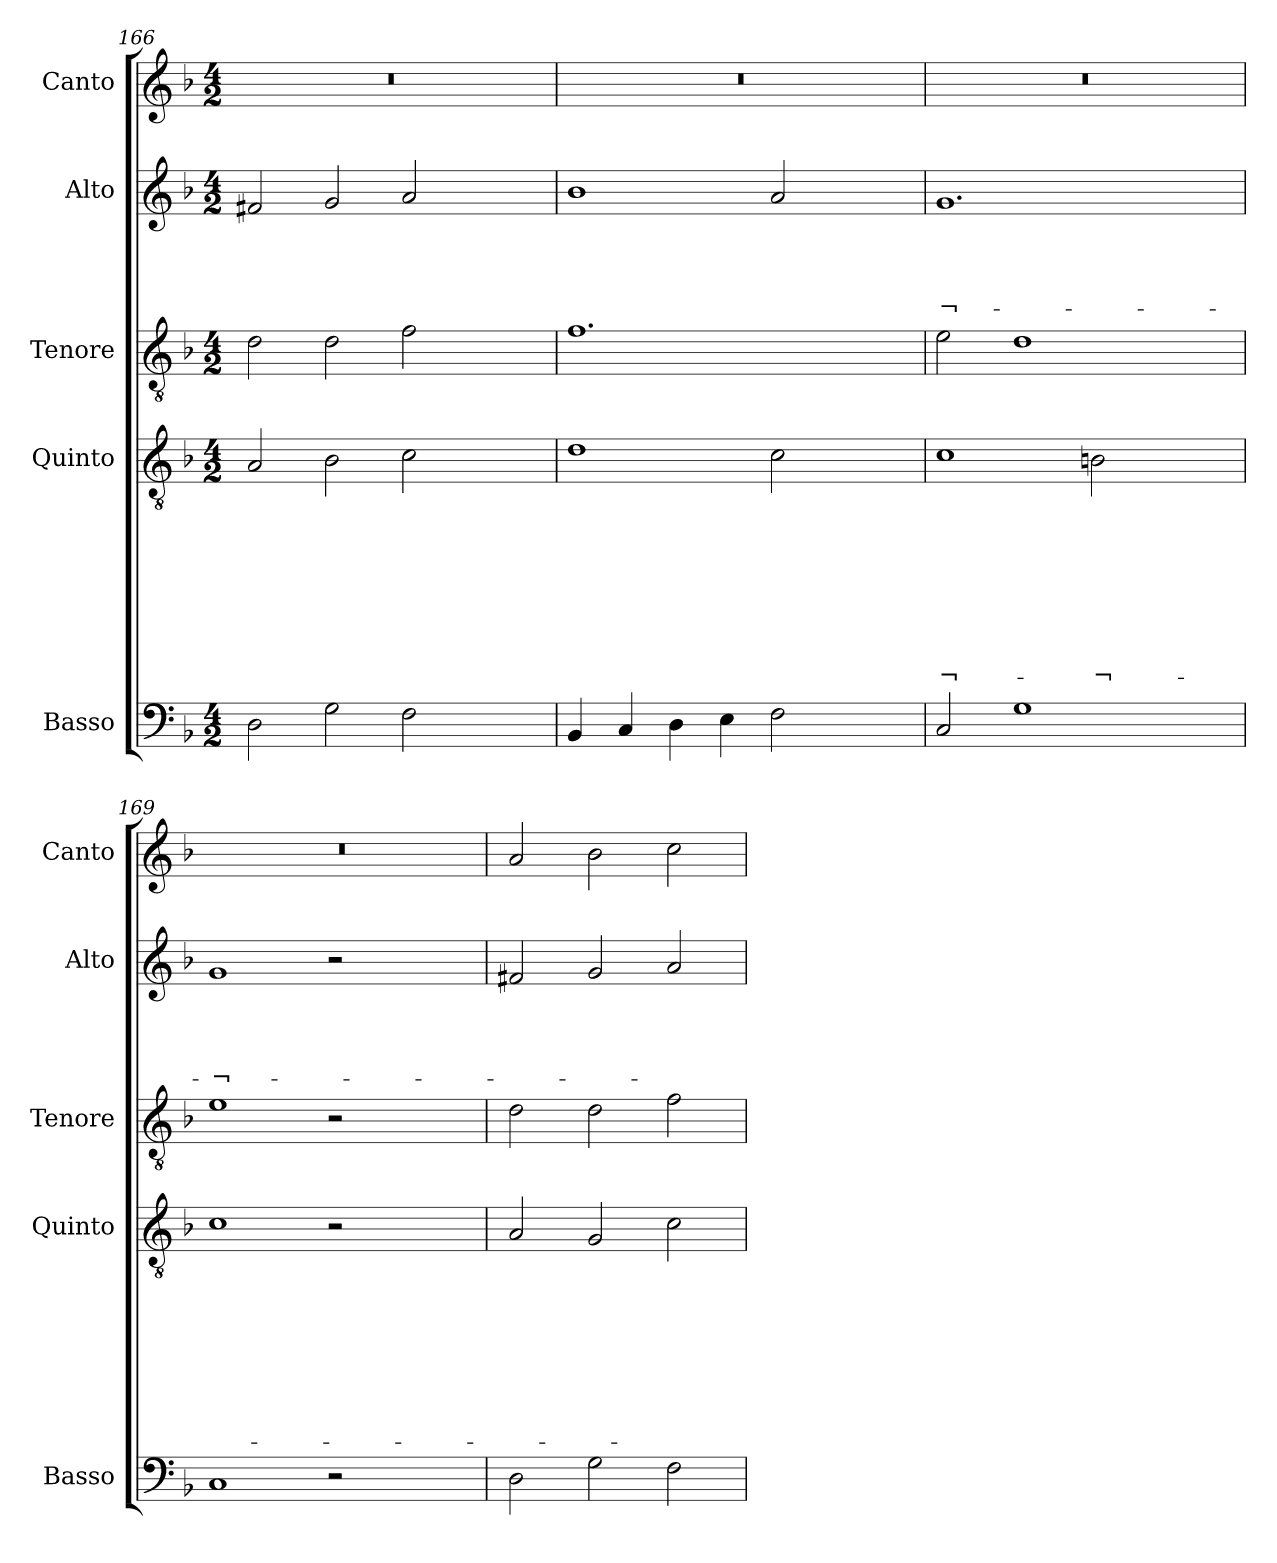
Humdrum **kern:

**kern	**kern	**text	**text	**text	**text	**text	**text	**text	**text	**kern	**kern	**text	**text	**text	**text	**kern
*part5	*part4	*part4	*part4	*part4	*part4	*part4	*part4	*part4	*part4	*part3	*part2	*part2	*part2	*part2	*part2	*part1
*staff5	*staff4	*staff4	*staff4	*staff4	*staff4	*staff4	*staff4	*staff4	*staff4	*staff3	*staff2	*staff2	*staff2	*staff2	*staff2	*staff1
*I"Basso	*I"Quinto	*	*	*	*	*	*	*	*	*I"Tenore	*I"Alto	*	*	*	*	*I"Canto
*I'Basso	*I'Quinto	*	*	*	*	*	*	*	*	*I'Tenore	*I'Alto	*	*	*	*	*I'Canto
*clefF4	*clefGv2	*	*	*	*	*	*	*	*	*clefGv2	*clefG2	*	*	*	*	*clefG2
*k[b-]	*k[b-]	*	*	*	*	*	*	*	*	*k[b-]	*k[b-]	*	*	*	*	*k[b-]
*F:	*F:	*	*	*	*	*	*	*	*	*F:	*F:	*	*	*	*	*F:
*M4/2	*M4/2	*	*	*	*	*	*	*	*	*M4/2	*M4/2	*	*	*	*	*M4/2
=166	=166	=166	=166	=166	=166	=166	=166	=166	=166	=166	=166	=166	=166	=166	=166	=166
!	!	!	!	!	!	!	!	!	!	!	!	!	!	!	!	!LO:N:vis=1
2D\	2A/	.	.	.	.	.	.	.	.	2d\	2f#X/	.	.	.	.	0r
2G\	2B-\	.	.	.	.	.	.	.	.	2d\	2g/	.	.	.	.	.
2F\	2c\	.	.	.	.	.	.	.	.	2f\	2a/	.	.	.	.	.
2ryy	2ryy	.	.	.	.	.	.	.	.	2ryy	2ryy	.	.	.	.	.
=167	=167	=167	=167	=167	=167	=167	=167	=167	=167	=167	=167	=167	=167	=167	=167	=167
!	!	!	!	!	!	!	!	!	!	!	!	!	!	!	!	!LO:N:vis=1
4BB-/	1d	.	.	.	.	.	.	.	.	1.f	1b-	.	.	.	.	0r
4C/	.	.	.	.	.	.	.	.	.	.	.	.	.	.	.	.
4D\	.	.	.	.	.	.	.	.	.	.	.	.	.	.	.	.
4E\	.	.	.	.	.	.	.	.	.	.	.	.	.	.	.	.
2F\	2c\	.	.	.	.	.	.	.	.	.	2a/	.	.	.	.	.
2ryy	2ryy	.	.	.	.	.	.	.	.	2ryy	2ryy	.	.	.	.	.
=168	=168	=168	=168	=168	=168	=168	=168	=168	=168	=168	=168	=168	=168	=168	=168	=168
!	!	!	!	!	!	!	!	!	!LO:LY:b	!	!	!	!	!	!LO:LY:b	!LO:N:vis=1
2C/	1c	.	.	.	.	.	.	.	-¬-	2e\	1.g	.	.	.	-¬-	0r
1G	.	.	.	.	.	.	.	.	.	1d	.	.	.	.	.	.
!	!	!	!	!	!	!	!	!	!LO:LY:b:rj	!	!	!	!	!	!	!
.	2B\	.	.	.	.	.	.	.	-¬-	.	.	.	.	.	.	.
2ryy	2ryy	.	.	.	.	.	.	.	.	2ryy	2ryy	.	.	.	.	.
=169	=169	=169	=169	=169	=169	=169	=169	=169	=169	=169	=169	=169	=169	=169	=169	=169
!	!	!	!	!	!	!	!	!	!	!	!	!	!	!	!LO:LY:b	!LO:N:vis=1
1C	1c	.	.	.	.	.	.	.	.	1e	1g	.	.	.	-¬-	0r
2r	2r	.	.	.	.	.	.	.	.	2r	2r	.	.	.	.	.
2ryy	2ryy	.	.	.	.	.	.	.	.	2ryy	2ryy	.	.	.	.	.
=170	=170	=170	=170	=170	=170	=170	=170	=170	=170	=170	=170	=170	=170	=170	=170	=170
2D\	2A/	.	.	.	.	.	.	.	.	2d\	2f#X/	.	.	.	.	2a/
2G\	2G/	.	.	.	.	.	.	.	.	2d\	2g/	.	.	.	.	2b-\
2F\	2c\	.	.	.	.	.	.	.	.	2f\	2a/	.	.	.	.	2cc\
=	=	=	=	=	=	=	=	=	=	=	=	=	=	=	=	=
*-	*-	*-	*-	*-	*-	*-	*-	*-	*-	*-	*-	*-	*-	*-	*-	*-
